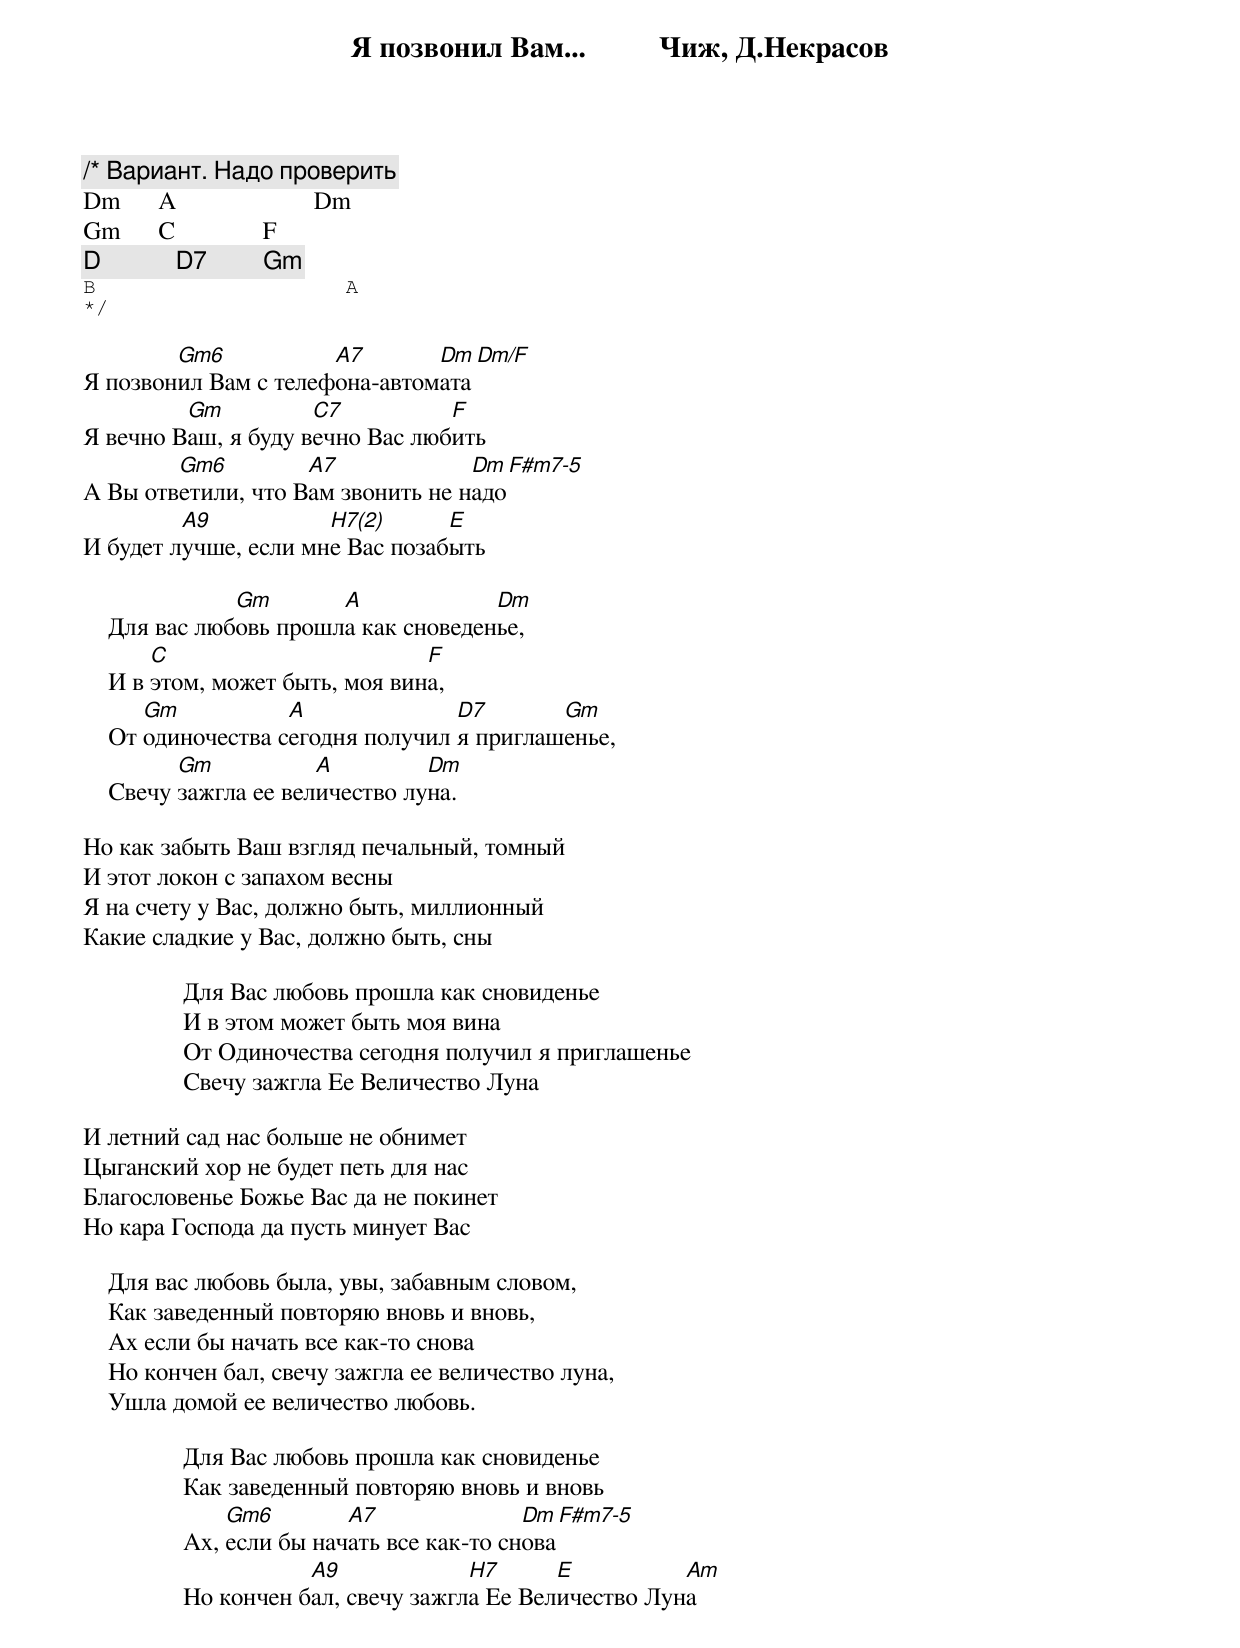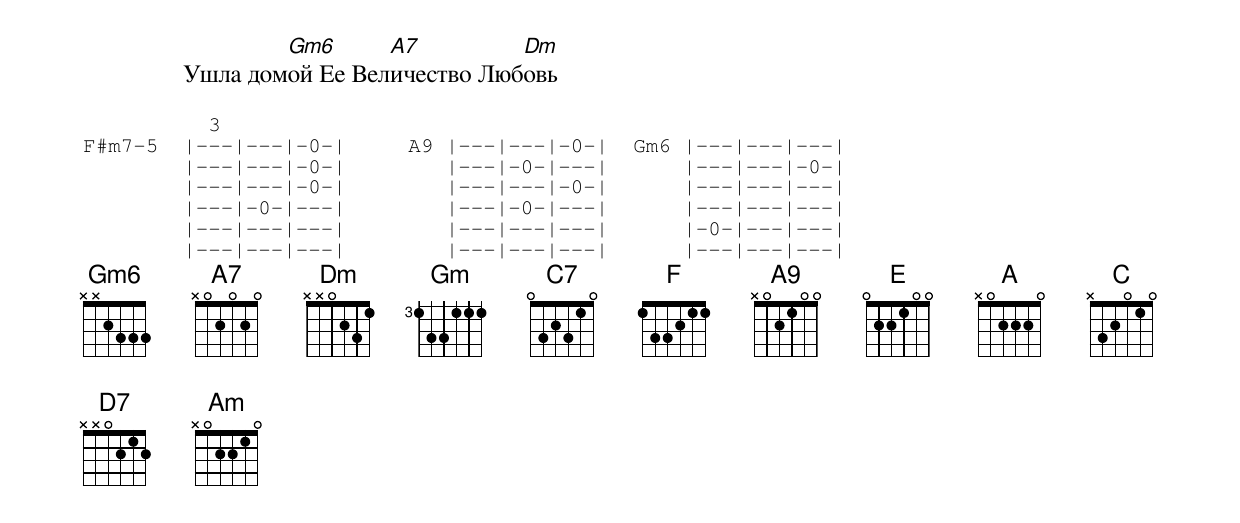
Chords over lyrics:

      Я позвонил Вам...          Чиж, Д.Некрасов

/* Вариант. Надо проверить
Dm      A                      Dm
Gm      C              F
D            D7         Gm
B                    A
*/

        Gm6           A7       Dm  Dm/F
Я позвонил Вам с телефона-автомата
         Gm          C7          F
Я вечно Ваш, я буду вечно Вас любить
        Gm6         A7             Dm  F#m7-5
А Вы ответили, что Вам звонить не надо
         A9           H7(2)      E
И будет лучше, если мне Вас позабыть

               Gm       A             Dm
    Для вас любовь прошла как сноведенье,
        C                        F
    И в этом, может быть, моя вина,
       Gm           A              D7       Gm
    От одиночества сегодня получил я приглашенье,
          Gm           A         Dm
    Свечу зажгла ее величество луна.

Но как забыть Ваш взгляд печальный, томный
И этот локон с запахом весны
Я на счету у Вас, должно быть, миллионный
Какие сладкие у Вас, должно быть, сны

                Для Вас любовь прошла как сновиденье
                И в этом может быть моя вина
                От Одиночества сегодня получил я приглашенье
                Свечу зажгла Ее Величество Луна

И летний сад нас больше не обнимет
Цыганский хор не будет петь для нас
Благословенье Божье Вас да не покинет
Но кара Господа да пусть минует Вас

    Для вас любовь была, увы, забавным словом,
    Как заведенный повторяю вновь и вновь,
    Ах если бы начать все как-то снова
    Но кончен бал, свечу зажгла ее величество луна,
    Ушла домой ее величество любовь.

                Для Вас любовь прошла как сновиденье
                Как заведенный повторяю вновь и вновь
                    Gm6        A7               Dm      F#m7-5
                Ах, если бы начать все как-то снова
                           A9             H7      E          Am
                Но кончен бал, свечу зажгла Ее Величество Луна
                        Gm6      A7         Dm
                Ушла домой Ее Величество Любовь

          3
F#m7-5  |---|---|-0-|     A9 |---|---|-0-|  Gm6 |---|---|---|
        |---|---|-0-|        |---|-0-|---|      |---|---|-0-|
        |---|---|-0-|        |---|---|-0-|      |---|---|---|
        |---|-0-|---|        |---|-0-|---|      |---|---|---|
        |---|---|---|        |---|---|---|      |-0-|---|---|
        |---|---|---|        |---|---|---|      |---|---|---|
